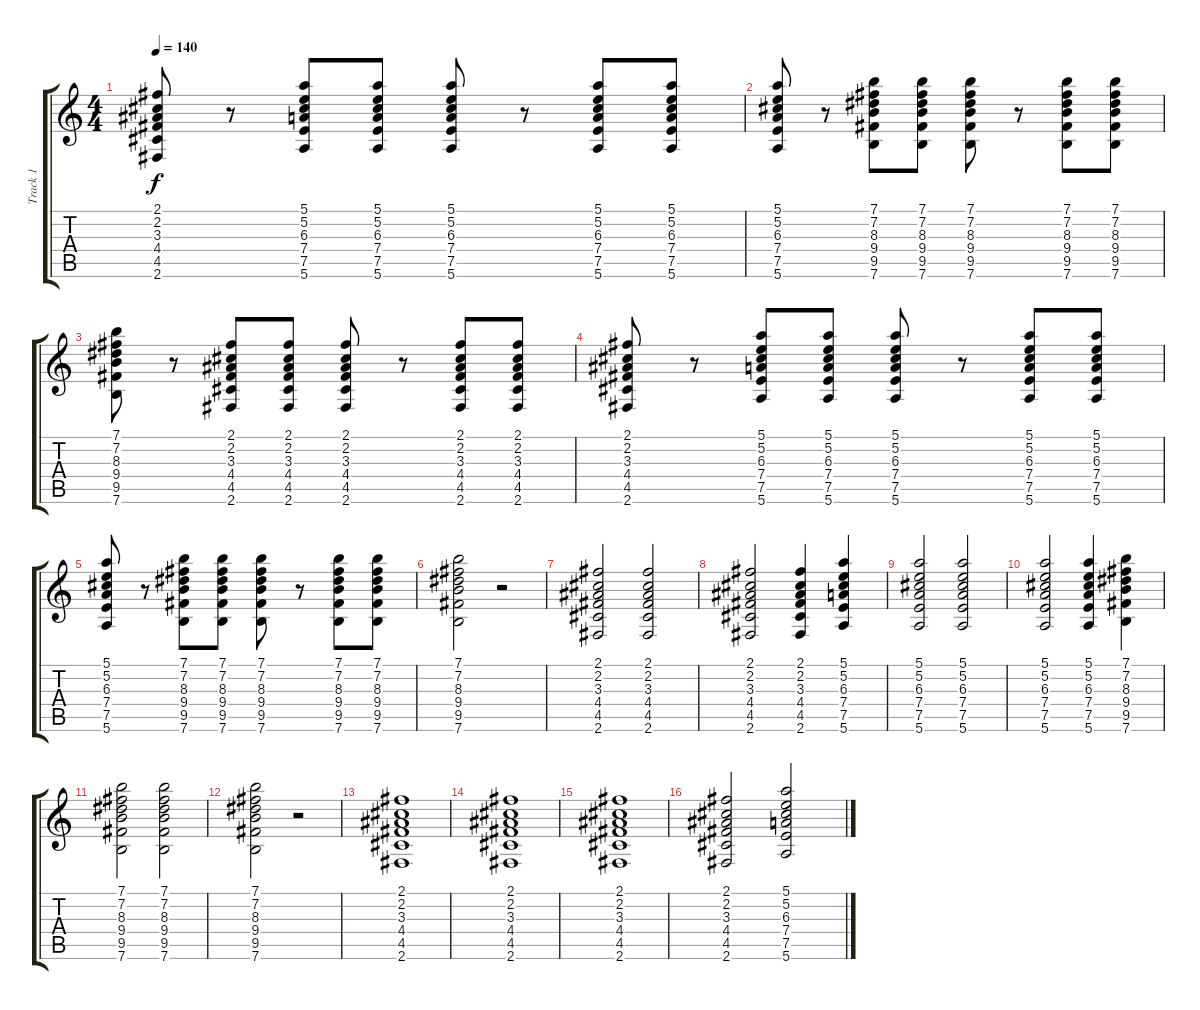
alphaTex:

\track ("Track 1" "Track 1") {instrument acousticguitarnylon}
\staff {score tabs}
\tuning (E4 B3 G3 D3 A2 E2) {hide}
\ts (4 4)
\tempo 140
\clef g2
\ks c
(2.1 2.2 3.3 4.4 4.5 2.6).8{dy f} r.8 (5.1 5.2 6.3 7.4 7.5 5.6).8 (5.1 5.2 6.3 7.4 7.5 5.6).8 (5.1 5.2 6.3 7.4 7.5 5.6).8 r.8 (5.1 5.2 6.3 7.4 7.5 5.6).8 (5.1 5.2 6.3 7.4 7.5 5.6).8 |
(5.1 5.2 6.3 7.4 7.5 5.6).8 r.8 (7.1 7.2 8.3 9.4 9.5 7.6).8 (7.1 7.2 8.3 9.4 9.5 7.6).8 (7.1 7.2 8.3 9.4 9.5 7.6).8 r.8 (7.1 7.2 8.3 9.4 9.5 7.6).8 (7.1 7.2 8.3 9.4 9.5 7.6).8 |
(7.1 7.2 8.3 9.4 9.5 7.6).8 r.8 (2.1 2.2 3.3 4.4 4.5 2.6).8 (2.1 2.2 3.3 4.4 4.5 2.6).8 (2.1 2.2 3.3 4.4 4.5 2.6).8 r.8 (2.1 2.2 3.3 4.4 4.5 2.6).8 (2.1 2.2 3.3 4.4 4.5 2.6).8 |
(2.1 2.2 3.3 4.4 4.5 2.6).8 r.8 (5.1 5.2 6.3 7.4 7.5 5.6).8 (5.1 5.2 6.3 7.4 7.5 5.6).8 (5.1 5.2 6.3 7.4 7.5 5.6).8 r.8 (5.1 5.2 6.3 7.4 7.5 5.6).8 (5.1 5.2 6.3 7.4 7.5 5.6).8 |
(5.1 5.2 6.3 7.4 7.5 5.6).8 r.8 (7.1 7.2 8.3 9.4 9.5 7.6).8 (7.1 7.2 8.3 9.4 9.5 7.6).8 (7.1 7.2 8.3 9.4 9.5 7.6).8 r.8 (7.1 7.2 8.3 9.4 9.5 7.6).8 (7.1 7.2 8.3 9.4 9.5 7.6).8 |
(7.1 7.2 8.3 9.4 9.5 7.6).2 r.2 |
(2.1 2.2 3.3 4.4 4.5 2.6).2 (2.1 2.2 3.3 4.4 4.5 2.6).2 |
(2.1 2.2 3.3 4.4 4.5 2.6).2 (2.1 2.2 3.3 4.4 4.5 2.6).4 (5.1 5.2 6.3 7.4 7.5 5.6).4 |
(5.1 5.2 6.3 7.4 7.5 5.6).2 (5.1 5.2 6.3 7.4 7.5 5.6).2 |
(5.1 5.2 6.3 7.4 7.5 5.6).2 (5.1 5.2 6.3 7.4 7.5 5.6).4 (7.1 7.2 8.3 9.4 9.5 7.6).4 |
(7.1 7.2 8.3 9.4 9.5 7.6).2 (7.1 7.2 8.3 9.4 9.5 7.6).2 |
(7.1 7.2 8.3 9.4 9.5 7.6).2 r.2 |
(2.1 2.2 3.3 4.4 4.5 2.6).1 |
(2.1 2.2 3.3 4.4 4.5 2.6).1 |
(2.1 2.2 3.3 4.4 4.5 2.6).1 |
(2.1 2.2 3.3 4.4 4.5 2.6).2 (5.1 5.2 6.3 7.4 7.5 5.6).2
